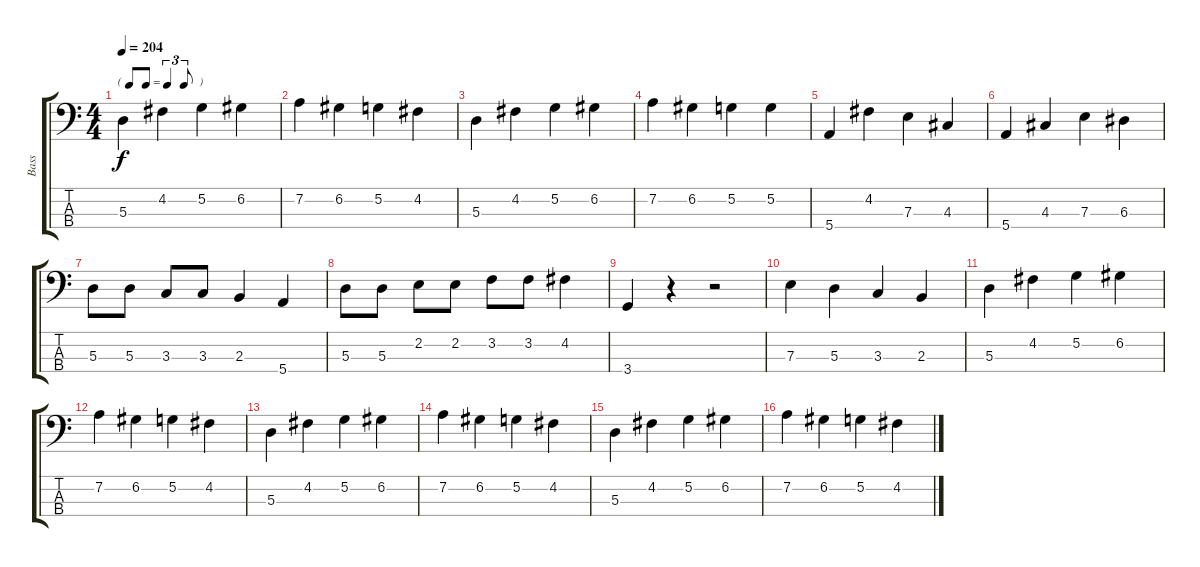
\track ("Bass" "Bass") {instrument acousticbass}
\staff {score tabs}
\tuning (G2 D2 A1 E1) {hide}
\ts (4 4)
\tf triplet8th
\tempo 204
\clef f4
\ks c
5.3.4{dy f} 4.2.4 5.2.4 6.2.4 |
7.2.4 6.2.4 5.2.4 4.2.4 |
5.3.4 4.2.4 5.2.4 6.2.4 |
7.2.4 6.2.4 5.2.4 5.2.4 |
5.4.4 4.2.4 7.3.4 4.3.4 |
5.4.4 4.3.4 7.3.4 6.3.4 |
5.3.8 5.3.8 3.3.8 3.3.8 2.3.4 5.4.4 |
5.3.8 5.3.8 2.2.8 2.2.8 3.2.8 3.2.8 4.2.4 |
3.4.4 r.4 r.2 |
7.3.4 5.3.4 3.3.4 2.3.4 |
5.3.4 4.2.4 5.2.4 6.2.4 |
7.2.4 6.2.4 5.2.4 4.2.4 |
5.3.4 4.2.4 5.2.4 6.2.4 |
7.2.4 6.2.4 5.2.4 4.2.4 |
5.3.4 4.2.4 5.2.4 6.2.4 |
7.2.4 6.2.4 5.2.4 4.2.4
